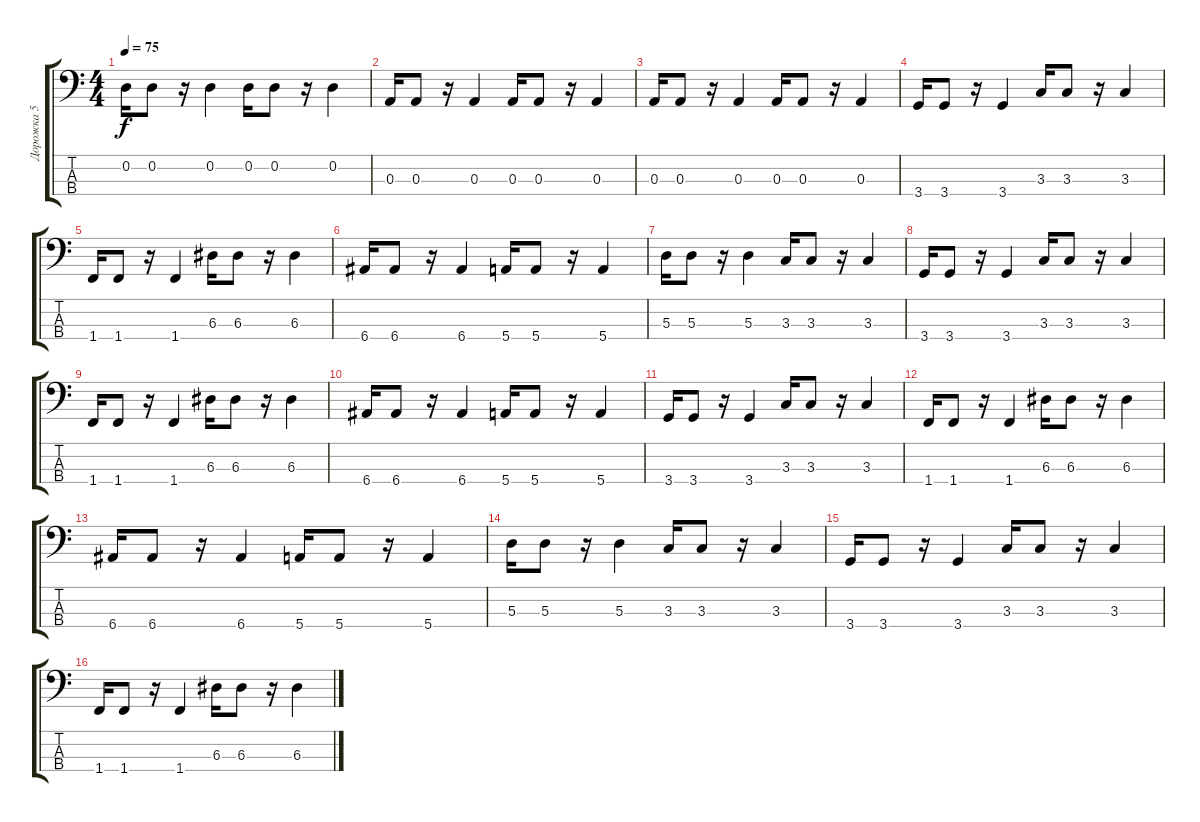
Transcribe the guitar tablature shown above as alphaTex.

\track ("Дорожка 5" "Дорожка 5") {instrument electricbassfinger}
\staff {score tabs}
\tuning (G2 D2 A1 E1) {hide}
\ts (4 4)
\tempo 75
\clef f4
\ks c
0.2.16{dy f} 0.2.8 r.16 0.2.4 0.2.16 0.2.8 r.16 0.2.4 |
0.3.16 0.3.8 r.16 0.3.4 0.3.16 0.3.8 r.16 0.3.4 |
0.3.16 0.3.8 r.16 0.3.4 0.3.16 0.3.8 r.16 0.3.4 |
3.4.16 3.4.8 r.16 3.4.4 3.3.16 3.3.8 r.16 3.3.4 |
1.4.16 1.4.8 r.16 1.4.4 6.3.16 6.3.8 r.16 6.3.4 |
6.4.16 6.4.8 r.16 6.4.4 5.4.16 5.4.8 r.16 5.4.4 |
5.3.16 5.3.8 r.16 5.3.4 3.3.16 3.3.8 r.16 3.3.4 |
3.4.16 3.4.8 r.16 3.4.4 3.3.16 3.3.8 r.16 3.3.4 |
1.4.16 1.4.8 r.16 1.4.4 6.3.16 6.3.8 r.16 6.3.4 |
6.4.16 6.4.8 r.16 6.4.4 5.4.16 5.4.8 r.16 5.4.4 |
3.4.16 3.4.8 r.16 3.4.4 3.3.16 3.3.8 r.16 3.3.4 |
1.4.16 1.4.8 r.16 1.4.4 6.3.16 6.3.8 r.16 6.3.4 |
6.4.16 6.4.8 r.16 6.4.4 5.4.16 5.4.8 r.16 5.4.4 |
5.3.16 5.3.8 r.16 5.3.4 3.3.16 3.3.8 r.16 3.3.4 |
3.4.16 3.4.8 r.16 3.4.4 3.3.16 3.3.8 r.16 3.3.4 |
1.4.16 1.4.8 r.16 1.4.4 6.3.16 6.3.8 r.16 6.3.4
